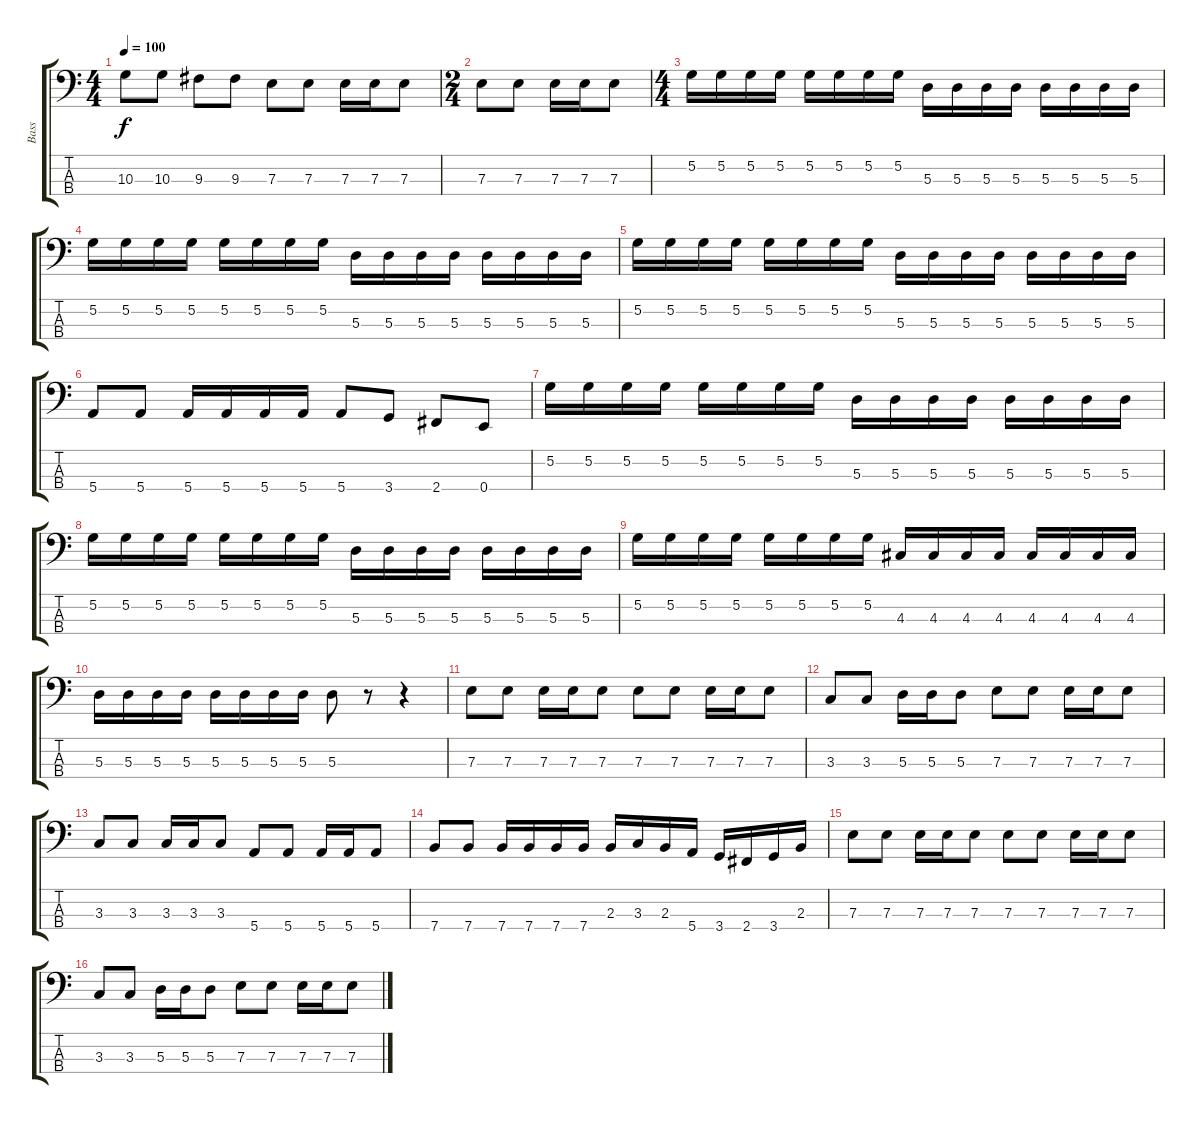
\track ("Bass" "Bass") {instrument electricbassfinger}
\staff {score tabs}
\tuning (G2 D2 A1 E1) {hide}
\ts (4 4)
\tempo 100
\clef f4
\ks c
10.3.8{dy f} 10.3.8 9.3.8 9.3.8 7.3.8 7.3.8 7.3.16 7.3.16 7.3.8 |
\ts (2 4)
7.3.8 7.3.8 7.3.16 7.3.16 7.3.8 |
\ts (4 4)
5.2.16 5.2.16 5.2.16 5.2.16 5.2.16 5.2.16 5.2.16 5.2.16 5.3.16 5.3.16 5.3.16 5.3.16 5.3.16 5.3.16 5.3.16 5.3.16 |
5.2.16 5.2.16 5.2.16 5.2.16 5.2.16 5.2.16 5.2.16 5.2.16 5.3.16 5.3.16 5.3.16 5.3.16 5.3.16 5.3.16 5.3.16 5.3.16 |
5.2.16 5.2.16 5.2.16 5.2.16 5.2.16 5.2.16 5.2.16 5.2.16 5.3.16 5.3.16 5.3.16 5.3.16 5.3.16 5.3.16 5.3.16 5.3.16 |
5.4.8 5.4.8 5.4.16 5.4.16 5.4.16 5.4.16 5.4.8 3.4.8 2.4.8 0.4.8 |
5.2.16 5.2.16 5.2.16 5.2.16 5.2.16 5.2.16 5.2.16 5.2.16 5.3.16 5.3.16 5.3.16 5.3.16 5.3.16 5.3.16 5.3.16 5.3.16 |
5.2.16 5.2.16 5.2.16 5.2.16 5.2.16 5.2.16 5.2.16 5.2.16 5.3.16 5.3.16 5.3.16 5.3.16 5.3.16 5.3.16 5.3.16 5.3.16 |
5.2.16 5.2.16 5.2.16 5.2.16 5.2.16 5.2.16 5.2.16 5.2.16 4.3.16 4.3.16 4.3.16 4.3.16 4.3.16 4.3.16 4.3.16 4.3.16 |
5.3.16 5.3.16 5.3.16 5.3.16 5.3.16 5.3.16 5.3.16 5.3.16 5.3.8 r.8 r.4 |
7.3.8 7.3.8 7.3.16 7.3.16 7.3.8 7.3.8 7.3.8 7.3.16 7.3.16 7.3.8 |
3.3.8 3.3.8 5.3.16 5.3.16 5.3.8 7.3.8 7.3.8 7.3.16 7.3.16 7.3.8 |
3.3.8 3.3.8 3.3.16 3.3.16 3.3.8 5.4.8 5.4.8 5.4.16 5.4.16 5.4.8 |
7.4.8 7.4.8 7.4.16 7.4.16 7.4.16 7.4.16 2.3.16 3.3.16 2.3.16 5.4.16 3.4.16 2.4.16 3.4.16 2.3.16 |
7.3.8 7.3.8 7.3.16 7.3.16 7.3.8 7.3.8 7.3.8 7.3.16 7.3.16 7.3.8 |
3.3.8 3.3.8 5.3.16 5.3.16 5.3.8 7.3.8 7.3.8 7.3.16 7.3.16 7.3.8
